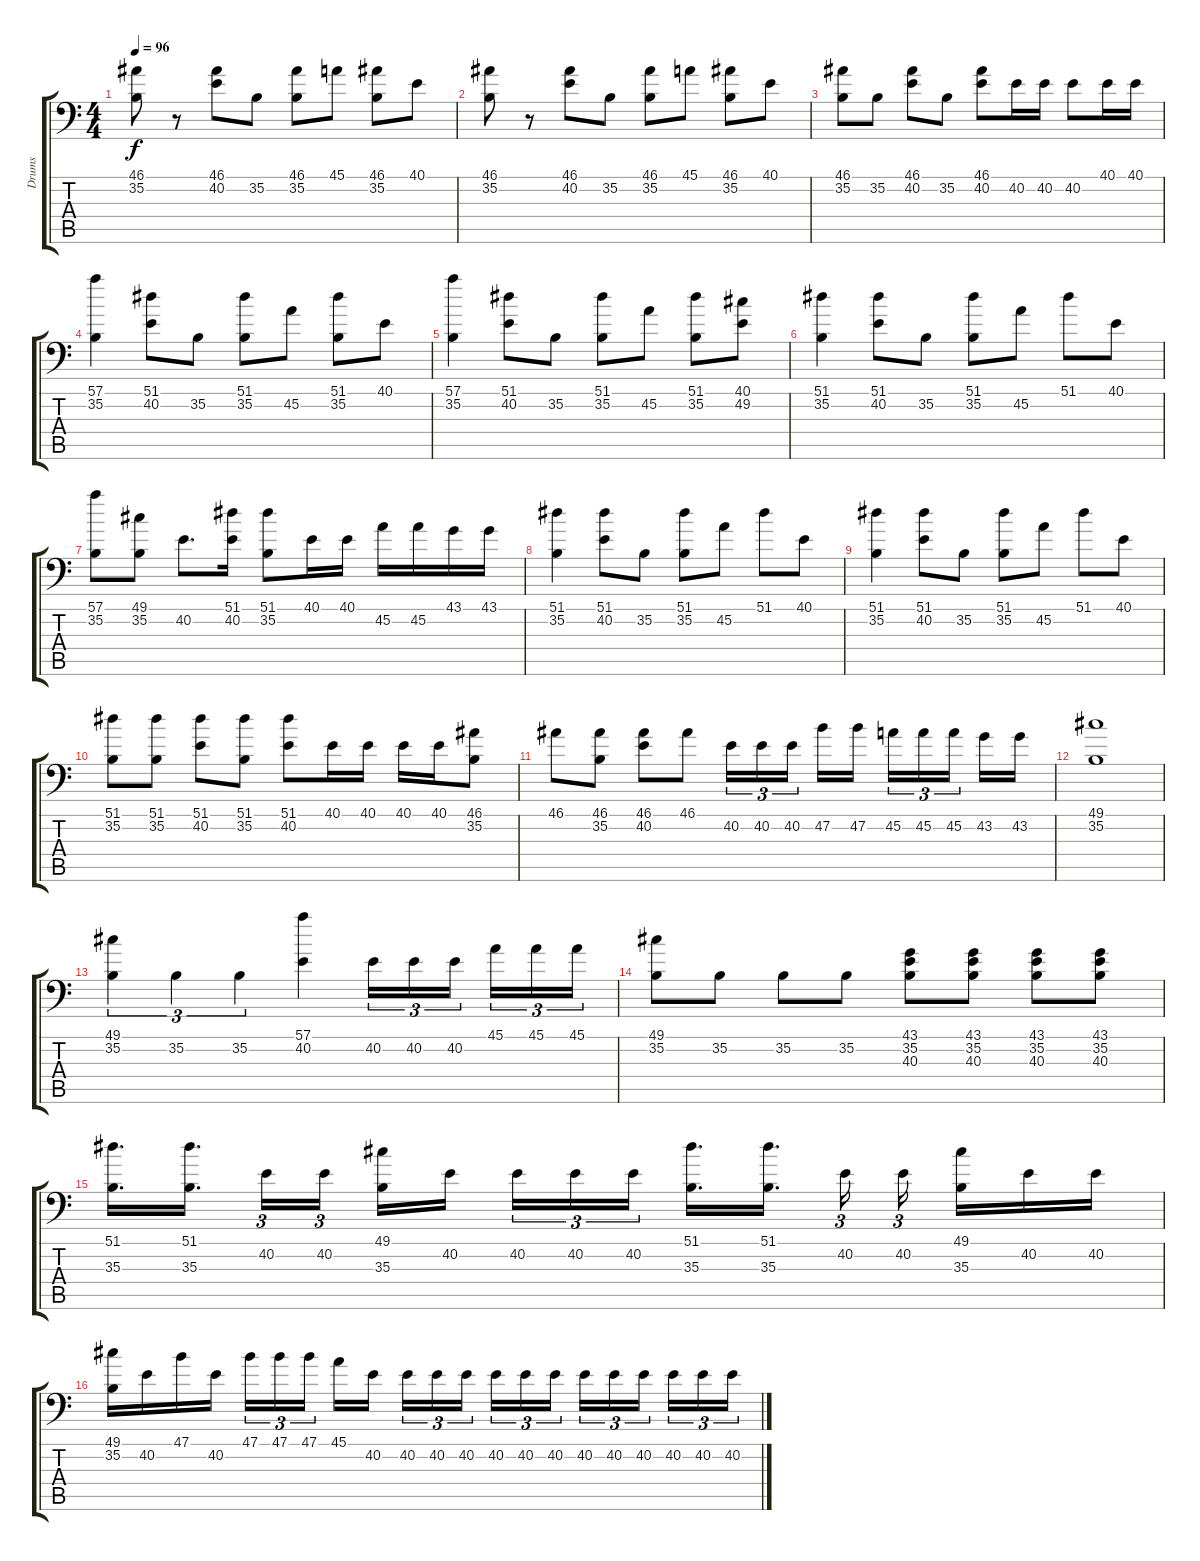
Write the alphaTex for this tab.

\track ("Drums" "Drums") {instrument acousticgrandpiano}
\staff {score tabs}
\tuning (C-1 C-1 C-1 C-1 C-1 C-1) {hide}
\ts (4 4)
\tempo 96
\clef f4
\ks c
(46.1 35.2).8{dy f} r.8 (46.1 40.2).8 35.2.8 (46.1 35.2).8 45.1.8 (46.1 35.2).8 40.1.8 |
(46.1 35.2).8 r.8 (46.1 40.2).8 35.2.8 (46.1 35.2).8 45.1.8 (46.1 35.2).8 40.1.8 |
(46.1 35.2).8 35.2.8 (46.1 40.2).8 35.2.8 (46.1 40.2).8 40.2.16 40.2.16 40.2.8 40.1.16 40.1.16 |
(57.1 35.2).4 (51.1 40.2).8 35.2.8 (51.1 35.2).8 45.2.8 (51.1 35.2).8 40.1.8 |
(57.1 35.2).4 (51.1 40.2).8 35.2.8 (51.1 35.2).8 45.2.8 (51.1 35.2).8 (40.1 49.2).8 |
(51.1 35.2).4 (51.1 40.2).8 35.2.8 (51.1 35.2).8 45.2.8 51.1.8 40.1.8 |
(57.1 35.2).8 (49.1 35.2).8 40.2.8{d} (51.1 40.2).16 (51.1 35.2).8 40.1.16 40.1.16 45.2.16 45.2.16 43.1.16 43.1.16 |
(51.1 35.2).4 (51.1 40.2).8 35.2.8 (51.1 35.2).8 45.2.8 51.1.8 40.1.8 |
(51.1 35.2).4 (51.1 40.2).8 35.2.8 (51.1 35.2).8 45.2.8 51.1.8 40.1.8 |
(51.1 35.2).8 (51.1 35.2).8 (51.1 40.2).8 (51.1 35.2).8 (51.1 40.2).8 40.1.16 40.1.16 40.1.16 40.1.16 (46.1 35.2).8 |
46.1.8 (46.1 35.2).8 (46.1 40.2).8 46.1.8 40.2.16{tu (3 2)} 40.2.16{tu (3 2)} 40.2.16{tu (3 2)} 47.2.16 47.2.16 45.2.16{tu (3 2)} 45.2.16{tu (3 2)} 45.2.16{tu (3 2)} 43.2.16 43.2.16 |
(49.1 35.2).1 |
(49.1 35.2).4{tu (3 2)} 35.2.4{tu (3 2)} 35.2.4{tu (3 2)} (57.1 40.2).4 40.2.16{tu (3 2)} 40.2.16{tu (3 2)} 40.2.16{tu (3 2)} 45.1.16{tu (3 2)} 45.1.16{tu (3 2)} 45.1.16{tu (3 2)} |
(49.1 35.2).8 35.2.8 35.2.8 35.2.8 (43.1 35.2 40.3).8 (43.1 35.2 40.3).8 (43.1 35.2 40.3).8 (43.1 35.2 40.3).8 |
(51.1 35.3).16{d} (51.1 35.3).16{d} 40.2.16{tu (3 2)} 40.2.16{tu (3 2)} (49.1 35.3).16 40.2.16 40.2.16{tu (3 2)} 40.2.16{tu (3 2)} 40.2.16{tu (3 2)} (51.1 35.3).16{d} (51.1 35.3).16{d} 40.2.16{tu (3 2)} 40.2.16{tu (3 2)} (49.1 35.3).16 40.2.16 40.2.16 |
(49.1 35.2).16 40.2.16 47.1.16 40.2.16 47.1.16{tu (3 2)} 47.1.16{tu (3 2)} 47.1.16{tu (3 2)} 45.1.16 40.2.16 40.2.16{tu (3 2)} 40.2.16{tu (3 2)} 40.2.16{tu (3 2)} 40.2.16{tu (3 2)} 40.2.16{tu (3 2)} 40.2.16{tu (3 2)} 40.2.16{tu (3 2)} 40.2.16{tu (3 2)} 40.2.16{tu (3 2)} 40.2.16{tu (3 2)} 40.2.16{tu (3 2)} 40.2.16{tu (3 2)}
